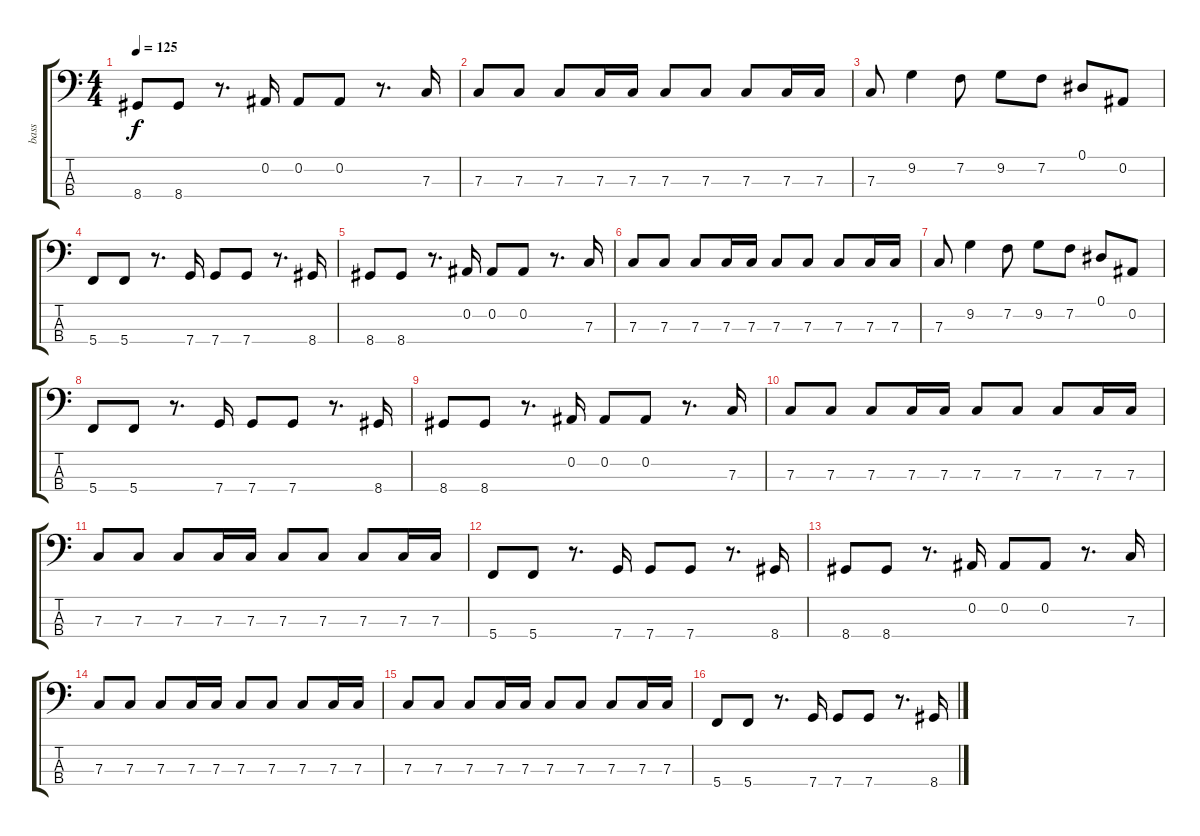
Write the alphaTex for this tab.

\track ("bass" "bass") {instrument electricbasspick}
\staff {score tabs}
\tuning (Eb2 Bb1 F1 C1) {hide}
\ts (4 4)
\tempo 125
\clef f4
\ks c
8.4.8{dy f} 8.4.8 r.8{d} 0.2.16 0.2.8 0.2.8 r.8{d} 7.3.16 |
7.3.8 7.3.8 7.3.8 7.3.16 7.3.16 7.3.8 7.3.8 7.3.8 7.3.16 7.3.16 |
7.3.8 9.2.4 7.2.8 9.2.8 7.2.8 0.1.8 0.2.8 |
5.4.8 5.4.8 r.8{d} 7.4.16 7.4.8 7.4.8 r.8{d} 8.4.16 |
8.4.8 8.4.8 r.8{d} 0.2.16 0.2.8 0.2.8 r.8{d} 7.3.16 |
7.3.8 7.3.8 7.3.8 7.3.16 7.3.16 7.3.8 7.3.8 7.3.8 7.3.16 7.3.16 |
7.3.8 9.2.4 7.2.8 9.2.8 7.2.8 0.1.8 0.2.8 |
\section ("" "")
5.4.8 5.4.8 r.8{d} 7.4.16 7.4.8 7.4.8 r.8{d} 8.4.16 |
8.4.8 8.4.8 r.8{d} 0.2.16 0.2.8 0.2.8 r.8{d} 7.3.16 |
7.3.8 7.3.8 7.3.8 7.3.16 7.3.16 7.3.8 7.3.8 7.3.8 7.3.16 7.3.16 |
7.3.8 7.3.8 7.3.8 7.3.16 7.3.16 7.3.8 7.3.8 7.3.8 7.3.16 7.3.16 |
5.4.8 5.4.8 r.8{d} 7.4.16 7.4.8 7.4.8 r.8{d} 8.4.16 |
8.4.8 8.4.8 r.8{d} 0.2.16 0.2.8 0.2.8 r.8{d} 7.3.16 |
7.3.8 7.3.8 7.3.8 7.3.16 7.3.16 7.3.8 7.3.8 7.3.8 7.3.16 7.3.16 |
7.3.8 7.3.8 7.3.8 7.3.16 7.3.16 7.3.8 7.3.8 7.3.8 7.3.16 7.3.16 |
\section ("" "")
5.4.8 5.4.8 r.8{d} 7.4.16 7.4.8 7.4.8 r.8{d} 8.4.16
